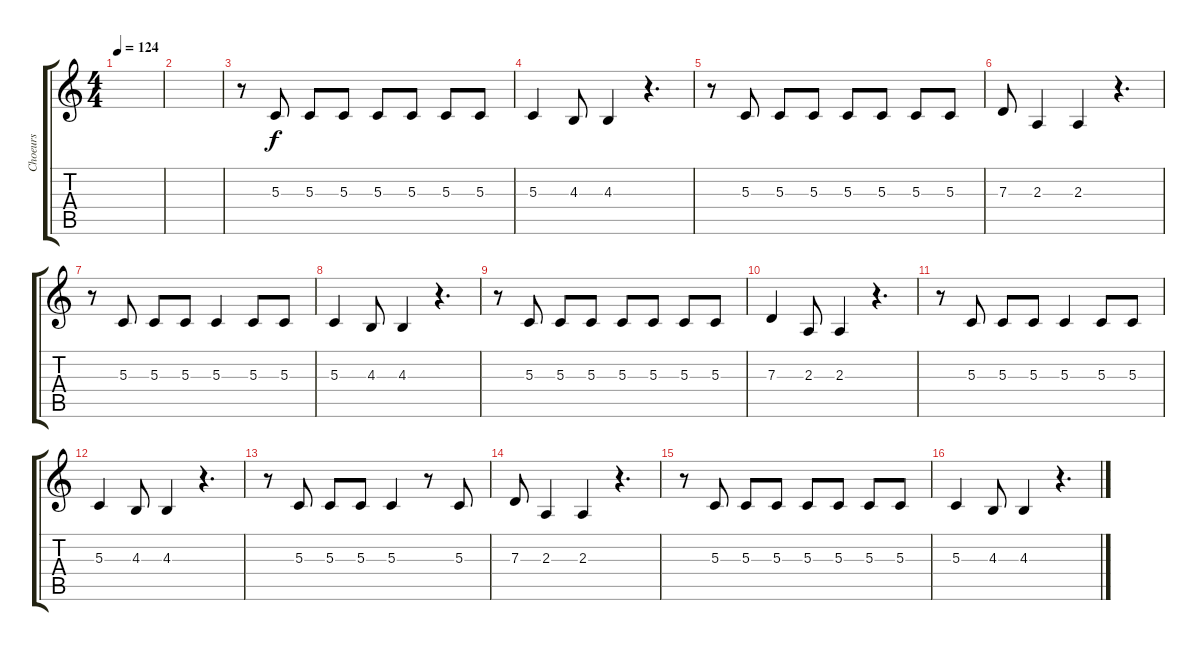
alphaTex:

\track ("Choeurs" "Choeurs") {instrument choiraahs}
\staff {score tabs}
\tuning (E4 B3 G3 D3 A2 E2) {hide}
\ts (4 4)
\tempo 124
\clef g2
\ks c
|
|
r.8 5.3.8 5.3.8 5.3.8 5.3.8 5.3.8 5.3.8 5.3.8 |
5.3.4 4.3.8 4.3.4 r.4{d} |
r.8 5.3.8 5.3.8 5.3.8 5.3.8 5.3.8 5.3.8 5.3.8 |
7.3.8 2.3.4 2.3.4 r.4{d} |
r.8 5.3.8 5.3.8 5.3.8 5.3.4 5.3.8 5.3.8 |
5.3.4 4.3.8 4.3.4 r.4{d} |
r.8 5.3.8 5.3.8 5.3.8 5.3.8 5.3.8 5.3.8 5.3.8 |
7.3.4 2.3.8 2.3.4 r.4{d} |
r.8 5.3.8 5.3.8 5.3.8 5.3.4 5.3.8 5.3.8 |
5.3.4 4.3.8 4.3.4 r.4{d} |
r.8 5.3.8 5.3.8 5.3.8 5.3.4 r.8 5.3.8 |
7.3.8 2.3.4 2.3.4 r.4{d} |
r.8 5.3.8 5.3.8 5.3.8 5.3.8 5.3.8 5.3.8 5.3.8 |
5.3.4 4.3.8 4.3.4 r.4{d}
